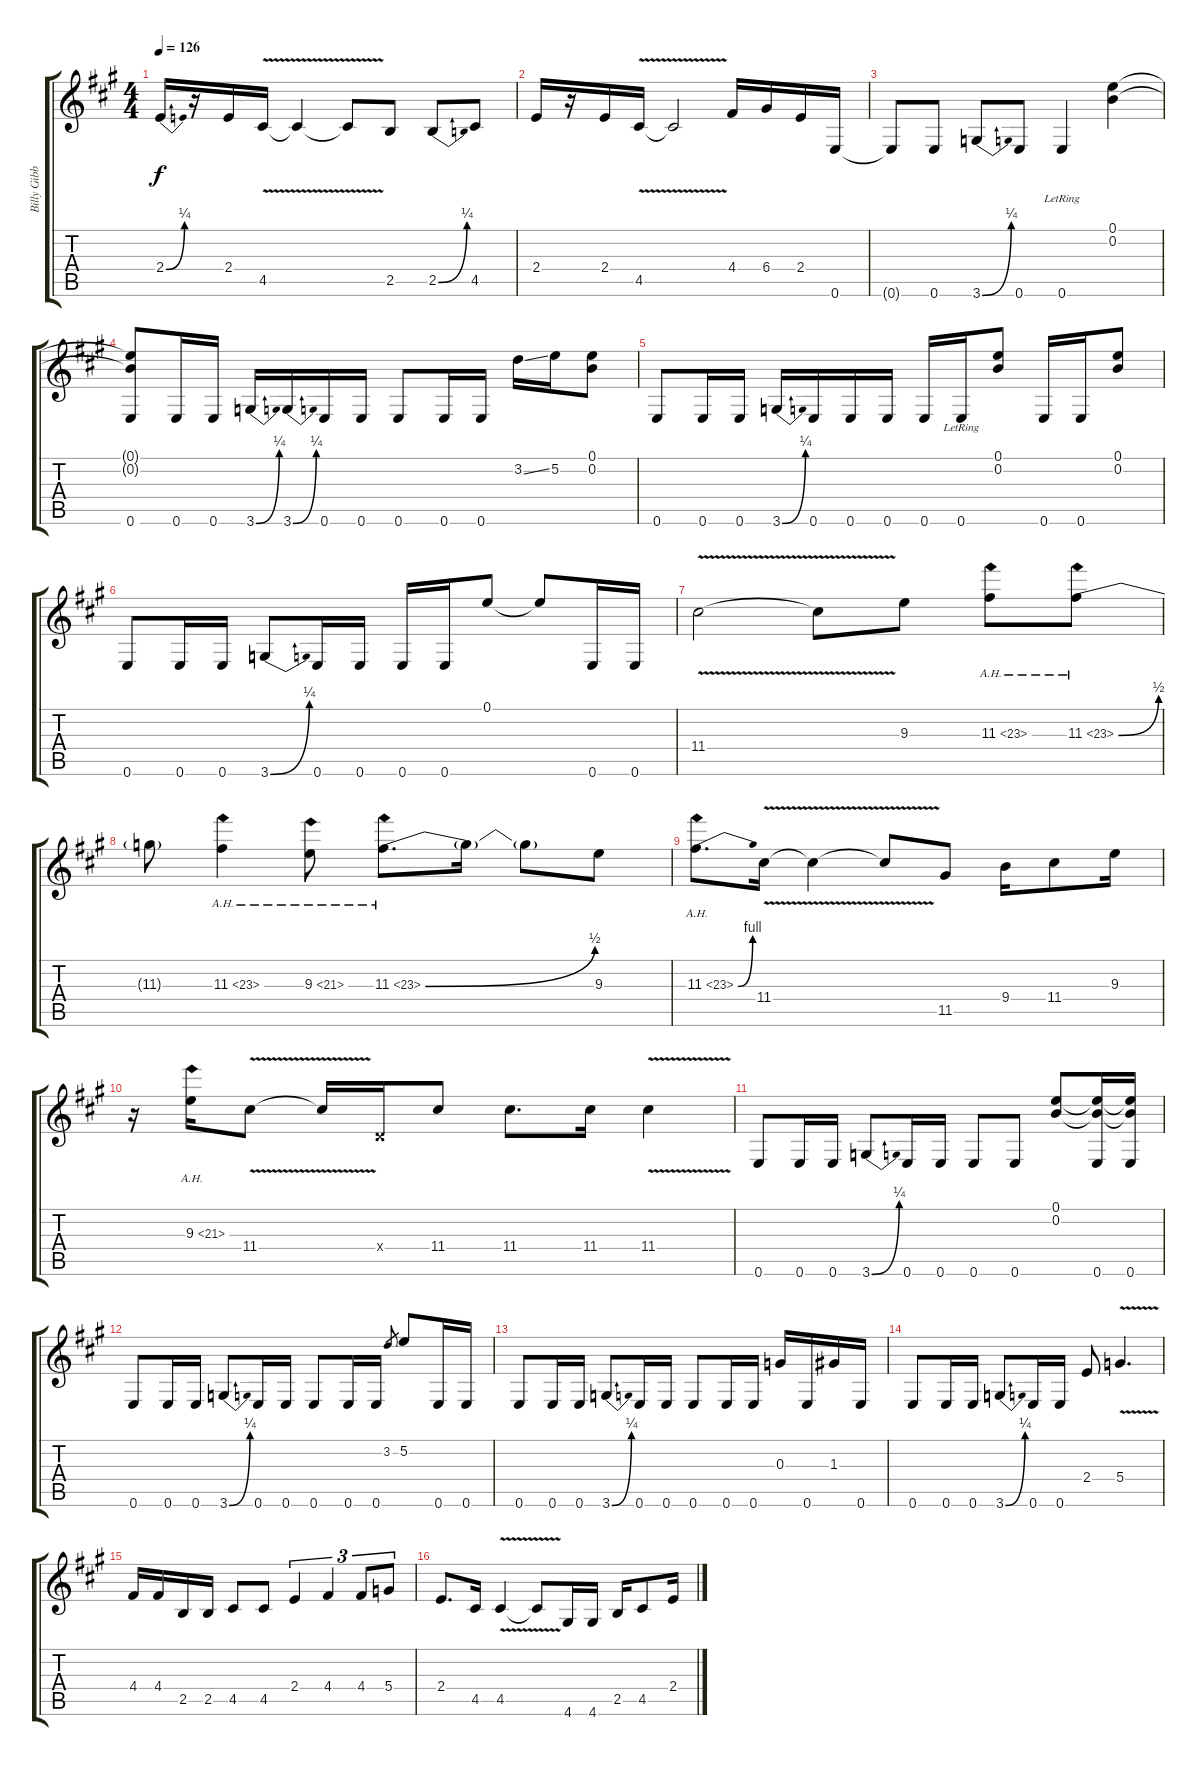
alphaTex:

\track ("Billy Gibbons: Lead Guitar" "Billy Gibb") {instrument distortionguitar}
\staff {score tabs}
\tuning (E4 B3 G3 D3 A2 E2) {hide}
\ts (4 4)
\tempo 126
\clef g2
\ks a
2.4{be (bend 0 0 60 1)}.16{dy f} r.16 2.4.16 4.5{v}.16 4.5{v t}.4 4.5{v t}.8 2.5.8 2.5{be (bend 0 0 60 1)}.8 4.5.8 |
2.4.16 r.16 2.4.16 4.5{v}.16 4.5{v t}.2 4.4.16 6.4.16 2.4.16 0.6.16 |
0.6{t}.8 0.6.8 3.6{be (bend 0 0 60 1)}.8 0.6.8 0.6{lr}.4 (0.1 0.2).4 |
(0.1{t} 0.2{t} 0.6).8 0.6.16 0.6.16 3.6{be (bend 0 0 60 1)}.16 3.6{be (bend 0 0 60 1)}.16 0.6.16 0.6.16 0.6.8 0.6.16 0.6.16 3.2{ss}.16 5.2.16 (0.1 0.2).8 |
0.6.8 0.6.16 0.6.16 3.6{be (bend 0 0 60 1)}.16 0.6.16 0.6.16 0.6.16 0.6.16 0.6{lr}.16 (0.1 0.2).8 0.6.16 0.6.16 (0.1 0.2).8 |
0.6.8 0.6.16 0.6.16 3.6{be (bend 0 0 60 1)}.8 0.6.16 0.6.16 0.6.16 0.6.16 0.1.8 0.1{t}.8 0.6.16 0.6.16 |
11.4{v}.2 11.4{v t}.8 9.3.8 11.3{ah 12}.8 11.3{be (bend 0 0 60 2) ah 12}.8 |
11.3{t}.8 11.3{ah 12}.4 9.3{ah 12}.8 11.3{be (bend 0 0 60 2) ah 12}.8{d} 11.3{t}.16 11.3{t}.8 9.3.8 |
11.3{be (bend 0 0 60 4) ah 12}.8{d} 11.4{v}.16 11.4{v t}.4 11.4{v t}.8 11.5.8 9.4.16 11.4.8 9.3.16 |
r.16 9.3{ah 12}.16 11.4{v}.8 11.4{t}.16 0.4{x}.16 11.4.8 11.4.8{d} 11.4.16 11.4{v}.4 |
0.6.8 0.6.16 0.6.16 3.6{be (bend 0 0 60 1)}.8 0.6.16 0.6.16 0.6.8 0.6.8 (0.1 0.2).8 (0.1{t} 0.2{t} 0.6).16 (0.1{t} 0.2{t} 0.6).16 |
0.6.8 0.6.16 0.6.16 3.6{be (bend 0 0 60 1)}.8 0.6.16 0.6.16 0.6.8 0.6.16 0.6.16 3.2.8{gr} 5.2.8 0.6.16 0.6.16 |
0.6.8 0.6.16 0.6.16 3.6{be (bend 0 0 60 1)}.8 0.6.16 0.6.16 0.6.8 0.6.16 0.6.16 0.3.16 0.6.16 1.3.16 0.6.16 |
0.6.8 0.6.16 0.6.16 3.6{be (bend 0 0 60 1)}.8 0.6.16 0.6.16 2.4.8 5.4{v}.4{d} |
4.4.16 4.4.16 2.5.16 2.5.16 4.5.8 4.5.8 2.4.4{tu (3 2)} 4.4.4{tu (3 2)} 4.4.8{tu (3 2)} 5.4.8{tu (3 2)} |
2.4.8{d} 4.5.16 4.5{v}.4 4.5{v t}.8 4.6.16 4.6.16 2.5.16 4.5.8 2.4.16
